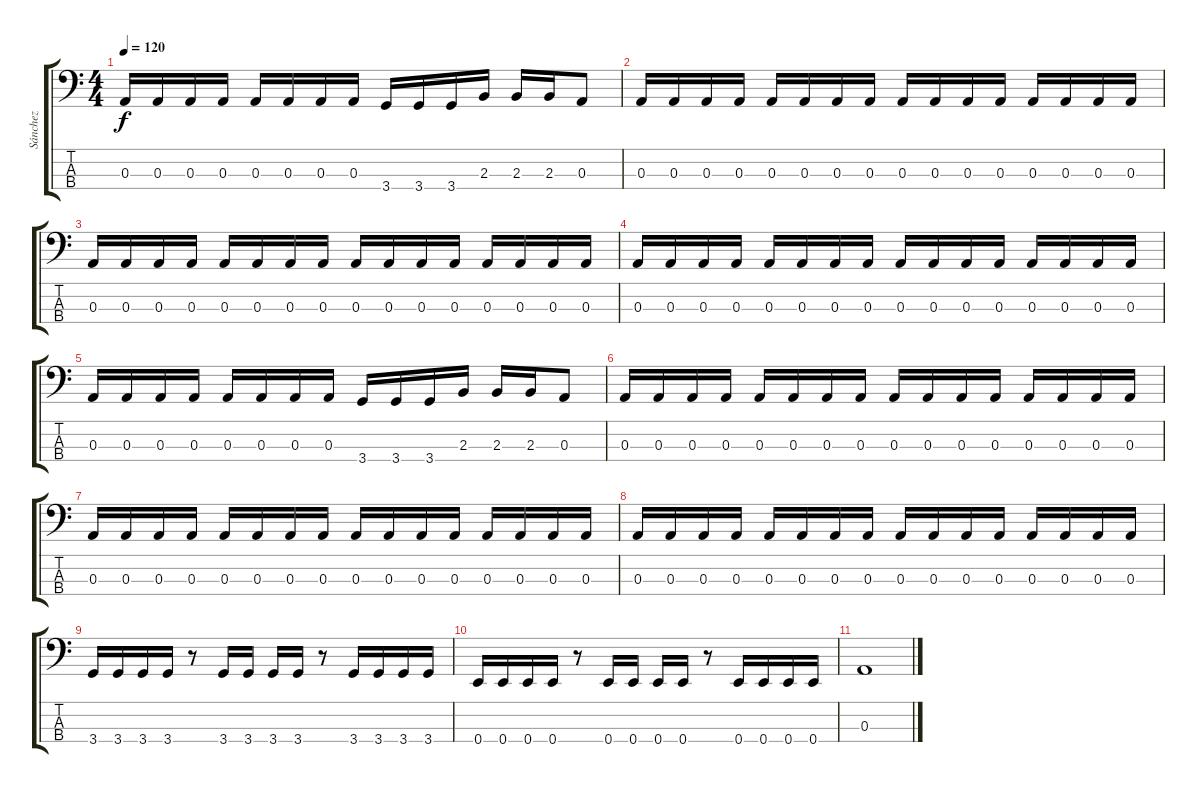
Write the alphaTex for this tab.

\track ("Sánchez" "Sánchez") {instrument electricbassfinger}
\staff {score tabs}
\tuning (G2 D2 A1 E1) {hide}
\ts (4 4)
\tempo 120
\clef f4
\ks c
0.3.16{dy f} 0.3.16 0.3.16 0.3.16 0.3.16 0.3.16 0.3.16 0.3.16 3.4.16 3.4.16 3.4.16 2.3.16 2.3.16 2.3.16 0.3.8 |
0.3.16 0.3.16 0.3.16 0.3.16 0.3.16 0.3.16 0.3.16 0.3.16 0.3.16 0.3.16 0.3.16 0.3.16 0.3.16 0.3.16 0.3.16 0.3.16 |
0.3.16 0.3.16 0.3.16 0.3.16 0.3.16 0.3.16 0.3.16 0.3.16 0.3.16 0.3.16 0.3.16 0.3.16 0.3.16 0.3.16 0.3.16 0.3.16 |
0.3.16 0.3.16 0.3.16 0.3.16 0.3.16 0.3.16 0.3.16 0.3.16 0.3.16 0.3.16 0.3.16 0.3.16 0.3.16 0.3.16 0.3.16 0.3.16 |
0.3.16 0.3.16 0.3.16 0.3.16 0.3.16 0.3.16 0.3.16 0.3.16 3.4.16 3.4.16 3.4.16 2.3.16 2.3.16 2.3.16 0.3.8 |
0.3.16 0.3.16 0.3.16 0.3.16 0.3.16 0.3.16 0.3.16 0.3.16 0.3.16 0.3.16 0.3.16 0.3.16 0.3.16 0.3.16 0.3.16 0.3.16 |
0.3.16 0.3.16 0.3.16 0.3.16 0.3.16 0.3.16 0.3.16 0.3.16 0.3.16 0.3.16 0.3.16 0.3.16 0.3.16 0.3.16 0.3.16 0.3.16 |
0.3.16 0.3.16 0.3.16 0.3.16 0.3.16 0.3.16 0.3.16 0.3.16 0.3.16 0.3.16 0.3.16 0.3.16 0.3.16 0.3.16 0.3.16 0.3.16 |
3.4.16 3.4.16 3.4.16 3.4.16 r.8 3.4.16 3.4.16 3.4.16 3.4.16 r.8 3.4.16 3.4.16 3.4.16 3.4.16 |
0.4.16 0.4.16 0.4.16 0.4.16 r.8 0.4.16 0.4.16 0.4.16 0.4.16 r.8 0.4.16 0.4.16 0.4.16 0.4.16 |
0.3.1
